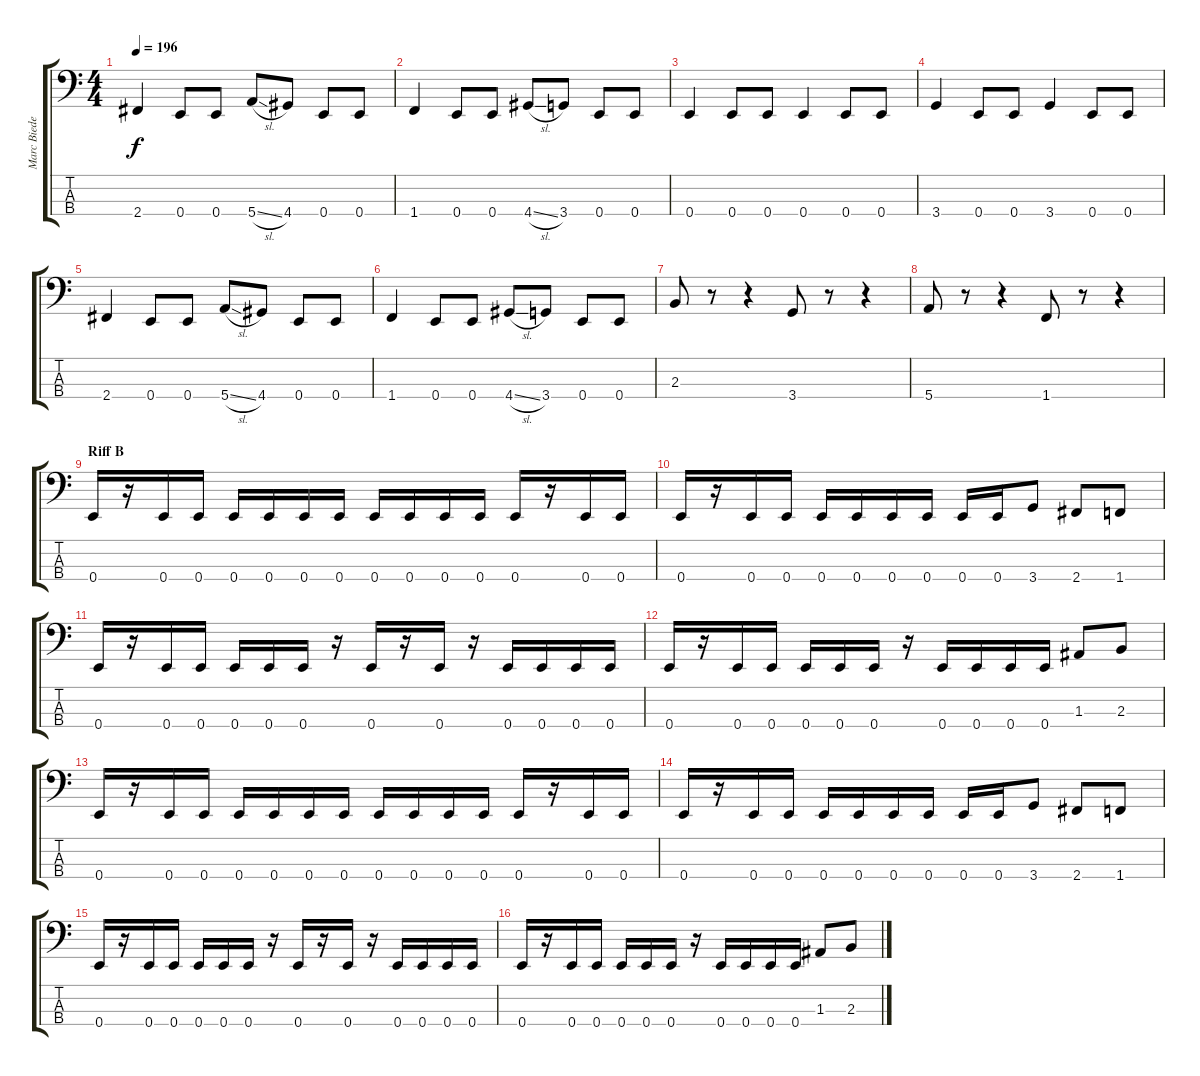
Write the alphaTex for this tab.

\track ("Marc Biedermann" "Marc Biede") {instrument electricbasspick}
\staff {score tabs}
\tuning (G2 D2 A1 E1) {hide}
\ts (4 4)
\tempo 196
\clef f4
\ks c
2.4.4{dy f} 0.4.8 0.4.8 5.4{sl}.8 4.4.8 0.4.8 0.4.8 |
1.4.4 0.4.8 0.4.8 4.4{sl}.8 3.4.8 0.4.8 0.4.8 |
0.4.4 0.4.8 0.4.8 0.4.4 0.4.8 0.4.8 |
3.4.4 0.4.8 0.4.8 3.4.4 0.4.8 0.4.8 |
2.4.4 0.4.8 0.4.8 5.4{sl}.8 4.4.8 0.4.8 0.4.8 |
1.4.4 0.4.8 0.4.8 4.4{sl}.8 3.4.8 0.4.8 0.4.8 |
2.3.8 r.8 r.4 3.4.8 r.8 r.4 |
5.4.8 r.8 r.4 1.4.8 r.8 r.4 |
\section ("" "Riff B")
0.4.16 r.16 0.4.16 0.4.16 0.4.16 0.4.16 0.4.16 0.4.16 0.4.16 0.4.16 0.4.16 0.4.16 0.4.16 r.16 0.4.16 0.4.16 |
0.4.16 r.16 0.4.16 0.4.16 0.4.16 0.4.16 0.4.16 0.4.16 0.4.16 0.4.16 3.4.8 2.4.8 1.4.8 |
0.4.16 r.16 0.4.16 0.4.16 0.4.16 0.4.16 0.4.16 r.16 0.4.16 r.16 0.4.16 r.16 0.4.16 0.4.16 0.4.16 0.4.16 |
0.4.16 r.16 0.4.16 0.4.16 0.4.16 0.4.16 0.4.16 r.16 0.4.16 0.4.16 0.4.16 0.4.16 1.3.8 2.3.8 |
0.4.16 r.16 0.4.16 0.4.16 0.4.16 0.4.16 0.4.16 0.4.16 0.4.16 0.4.16 0.4.16 0.4.16 0.4.16 r.16 0.4.16 0.4.16 |
0.4.16 r.16 0.4.16 0.4.16 0.4.16 0.4.16 0.4.16 0.4.16 0.4.16 0.4.16 3.4.8 2.4.8 1.4.8 |
0.4.16 r.16 0.4.16 0.4.16 0.4.16 0.4.16 0.4.16 r.16 0.4.16 r.16 0.4.16 r.16 0.4.16 0.4.16 0.4.16 0.4.16 |
0.4.16 r.16 0.4.16 0.4.16 0.4.16 0.4.16 0.4.16 r.16 0.4.16 0.4.16 0.4.16 0.4.16 1.3.8 2.3.8
